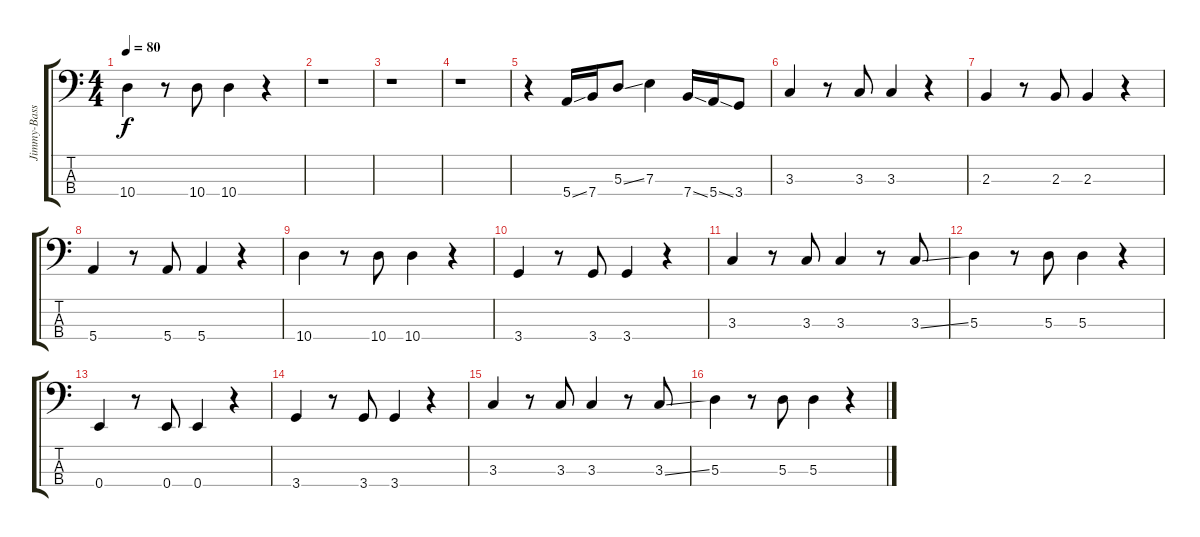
\track ("Jimmy-Bass Guitar" "Jimmy-Bass") {instrument fretlessbass}
\staff {score tabs}
\tuning (G2 D2 A1 E1) {hide}
\ts (4 4)
\tempo 80
\clef f4
\ks c
10.4.4{dy f} r.8 10.4.8 10.4.4 r.4 |
r.1 |
r.1 |
r.1 |
r.4 5.4{ss}.16 7.4.16 5.3{ss}.8 7.3.4 7.4{ss}.16 5.4{ss}.16 3.4.8 |
3.3.4 r.8 3.3.8 3.3.4 r.4 |
2.3.4 r.8 2.3.8 2.3.4 r.4 |
5.4.4 r.8 5.4.8 5.4.4 r.4 |
10.4.4 r.8 10.4.8 10.4.4 r.4 |
3.4.4 r.8 3.4.8 3.4.4 r.4 |
3.3.4 r.8 3.3.8 3.3.4 r.8 3.3{ss}.8 |
5.3.4 r.8 5.3.8 5.3.4 r.4 |
0.4.4 r.8 0.4.8 0.4.4 r.4 |
3.4.4 r.8 3.4.8 3.4.4 r.4 |
3.3.4 r.8 3.3.8 3.3.4 r.8 3.3{ss}.8 |
5.3.4 r.8 5.3.8 5.3.4 r.4
